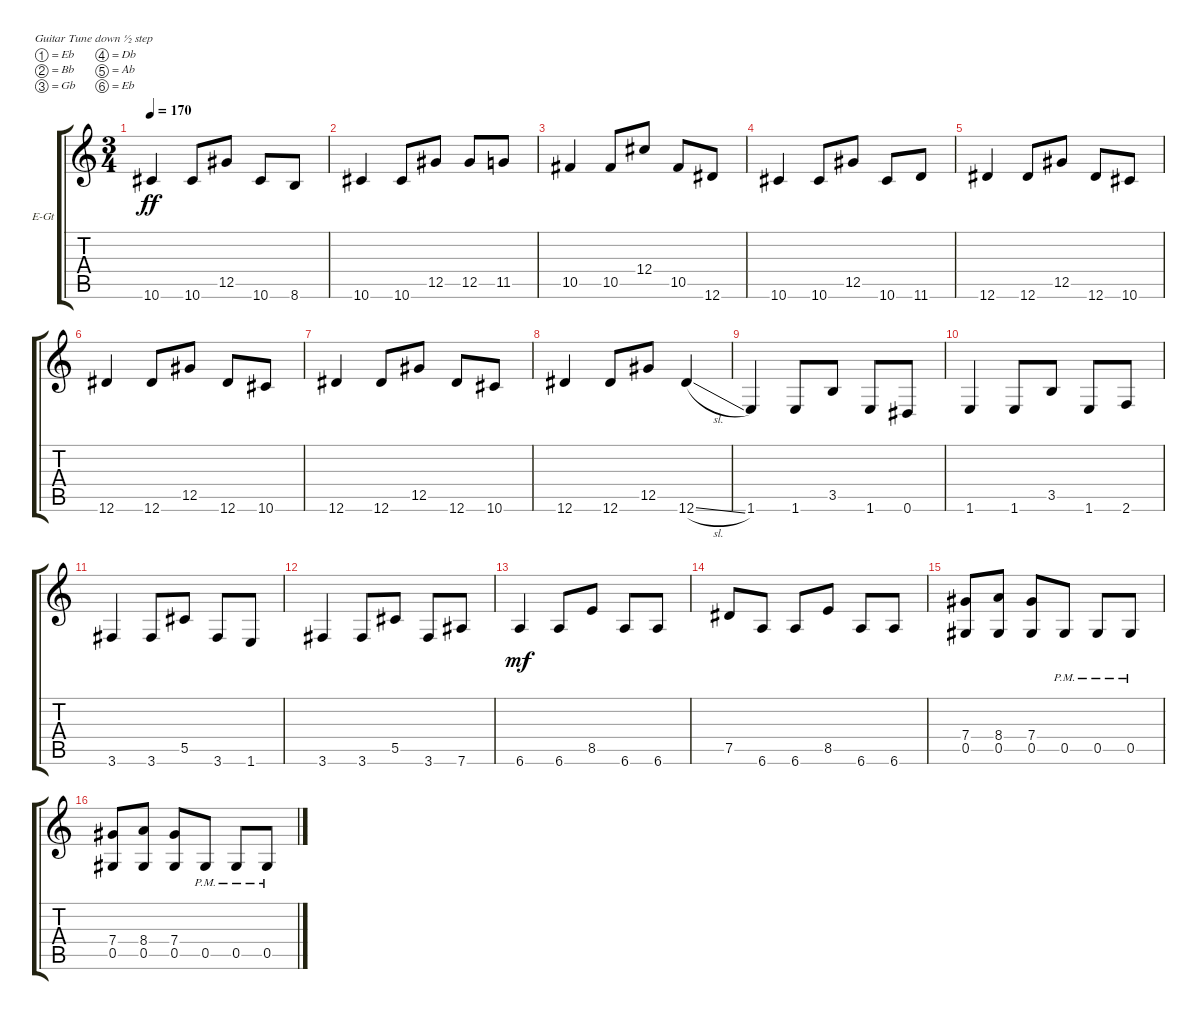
\bracketExtendMode groupsimilarinstruments
\firstSystemTrackNameOrientation horizontal
\otherSystemsTrackNameOrientation horizontal
\track ("B Adam - Lead" "E-Gt") {instrument distortionguitar}
\staff {score tabs}
\tuning (Eb4 Bb3 Gb3 Db3 Ab2 Eb2)
\ts (3 4)
\tempo 170
\clef g2
\scale
0.333333
\ks c
10.6.4{dy ff} 10.6.8 12.5.8 10.6.8 8.6.8 |
\scale
0.333333 10.6.4 10.6.8 12.5.8 12.5.8 11.5.8 |
\scale
0.333333 10.5.4 10.5.8 12.4.8 10.5.8 12.6.8 |
\scale
0.333333 10.6.4 10.6.8 12.5.8 10.6.8 11.6.8 |
\scale
0.333333 12.6.4 12.6.8 12.5.8 12.6.8 10.6.8 |
\scale
0.333333 12.6.4 12.6.8 12.5.8 12.6.8 10.6.8 |
\scale
0.333333 12.6.4 12.6.8 12.5.8 12.6.8 10.6.8 |
\scale
0.333333 12.6.4 12.6.8 12.5.8 12.6{sl}.4 |
\scale
0.333333 1.6.4 1.6.8 3.5.8 1.6.8 0.6.8 |
\scale
0.333333 1.6.4 1.6.8 3.5.8 1.6.8 2.6.8 |
\scale
0.333333 3.6.4 3.6.8 5.5.8 3.6.8 1.6.8 |
\scale
0.333333 3.6.4 3.6.8 5.5.8 3.6.8 7.6.8 |
\scale
0.333333 6.6.4{dy mf} 6.6.8 8.5.8 6.6.8 6.6.8 |
\scale
0.333333 7.5.8 6.6.8 6.6.8 8.5.8 6.6.8 6.6.8 |
\scale
0.333333 (7.4 0.5).8 (8.4 0.5).8 (7.4 0.5).8 0.5{pm}.8 0.5{pm}.8 0.5{pm}.8 |
\scale
0.333333 (7.4 0.5).8 (8.4 0.5).8 (7.4 0.5).8 0.5{pm}.8 0.5{pm}.8 0.5{pm}.8
